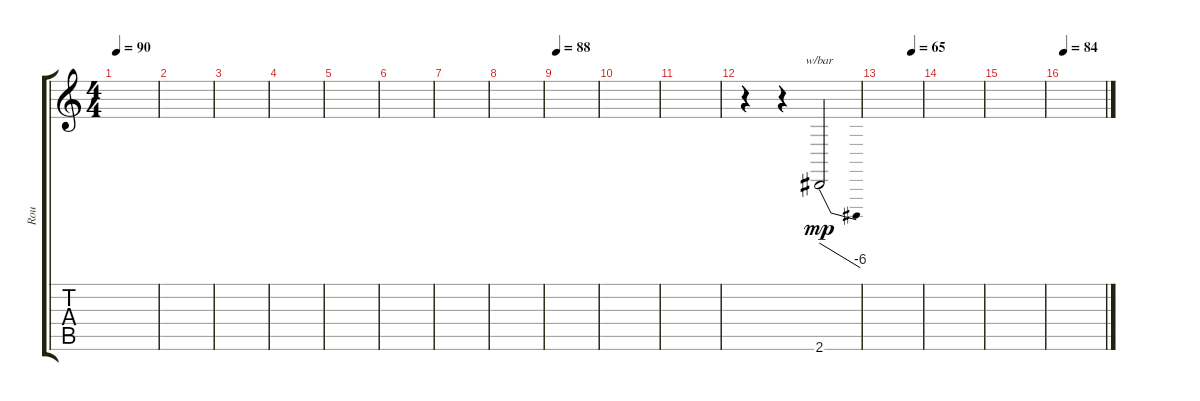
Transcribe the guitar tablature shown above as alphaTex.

\track ("Rou" "Rou") {instrument lead1square}
\staff {score tabs}
\tuning (Eb4 Bb3 Gb3 Db3 Ab2 Db2) {hide}
\ts (4 4)
\tempo 90
\clef g2
\ks c
|
|
|
|
|
|
|
|
\tempo 88
|
|
|
r.4 r.4 2.6.2{tbe (dive default 0 0 60 -24) dy mp} |
\tempo (65 0.75)
|
|
|
\tempo 84
